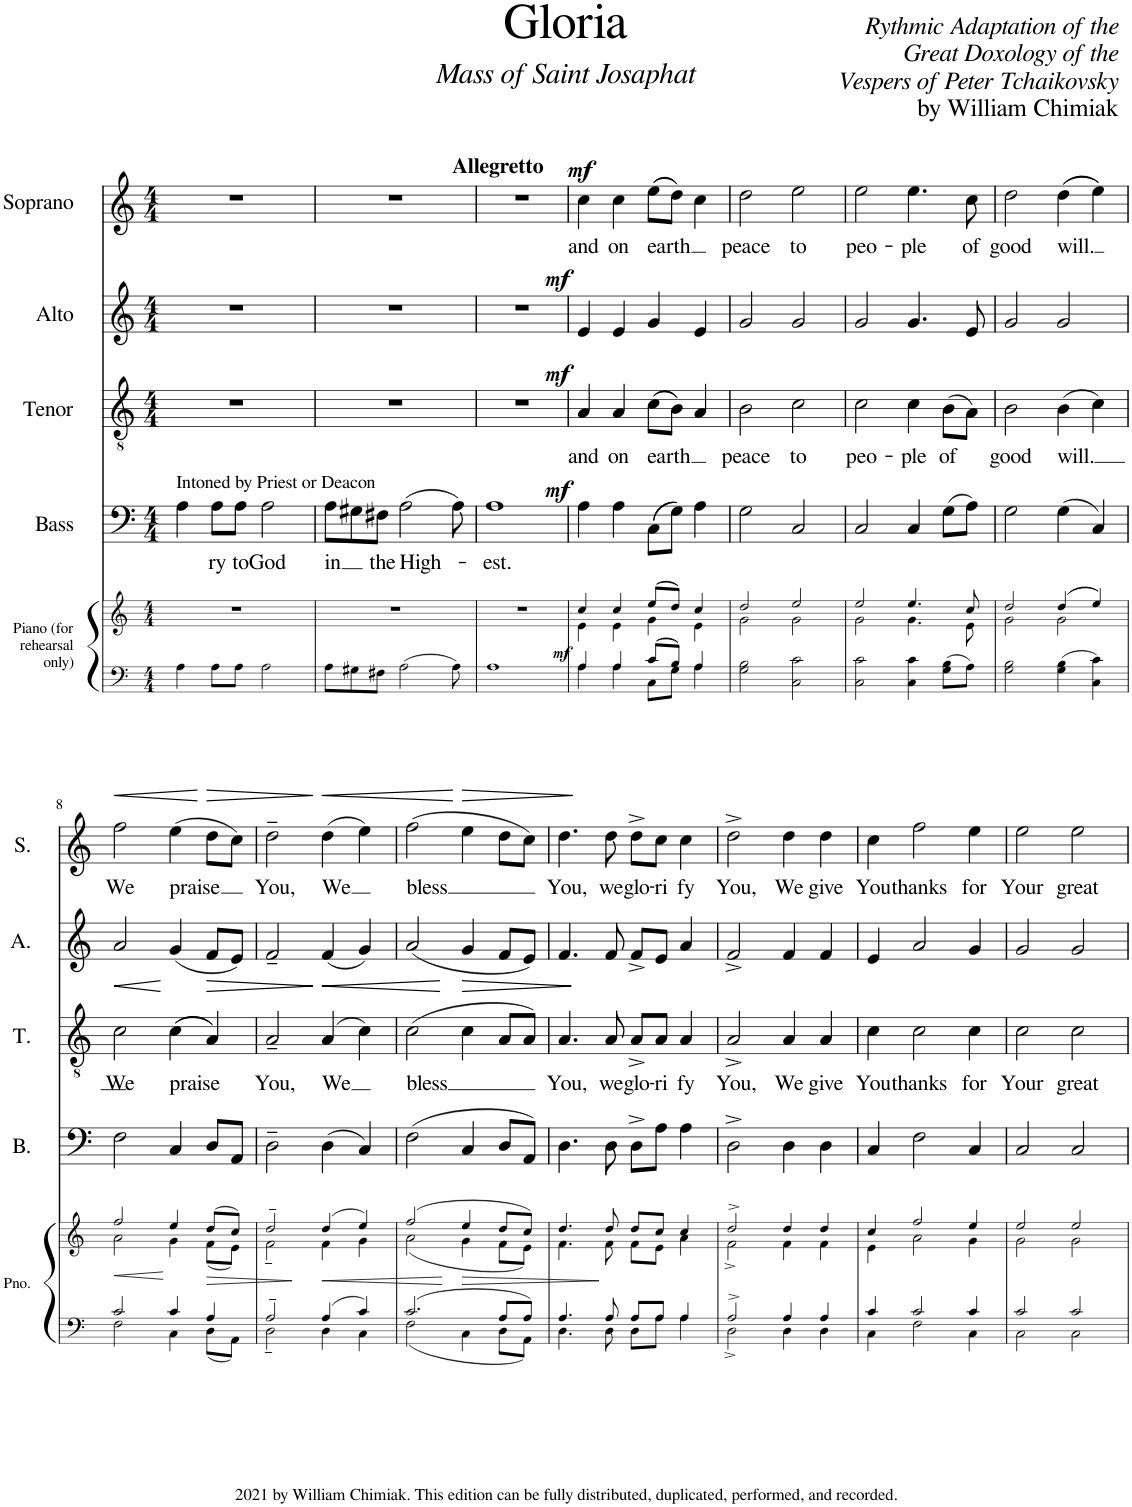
**kern	**kern	**dynam	**kern	**text	**dynam	**kern	**text	**dynam	**kern	**dynam	**kern	**text	**dynam
*part5	*part5	*part5	*part4	*part4	*part4	*part3	*part3	*part3	*part2	*part2	*part1	*part1	*part1
*staff6	*staff5	*staff5/6	*staff4	*staff4	*staff4	*staff3	*staff3	*staff3	*staff2	*staff2	*staff1	*staff1	*staff1
*I"Piano (for  rehearsal  only)	*	*	*I"Bass	*	*	*I"Tenor	*	*	*I"Alto	*	*I"Soprano	*	*
*I'Pno.	*	*	*I'B.	*	*	*I'T.	*	*	*I'A.	*	*I'S.	*	*
*stria5	*stria5	*	*	*	*	*	*	*	*	*	*	*	*
*clefF4	*clefG2	*	*clefF4	*	*	*clefGv2	*	*	*clefG2	*	*clefG2	*	*
*k[]	*k[]	*	*k[]	*	*	*k[]	*	*	*k[]	*	*k[]	*	*
*M4/4	*M4/4	*	*M4/4	*	*	*M4/4	*	*	*M4/4	*	*M4/4	*	*
=1	=1	=1	=1	=1	=1	=1	=1	=1	=1	=1	=1	=1	=1
!	!	!	!LO:TX:a:t=Intoned by Priest or Deacon	!	!	!	!	!	!	!	!	!	!
4A\	1r	.	4A\	.	.	1r	.	.	1r	.	1r	.	.
!	!	!	!	!LO:LY:b	!	!	!	!	!	!	!	!	!
8A\L	.	.	8A\L	-ry	.	.	.	.	.	.	.	.	.
!	!	!	!	!LO:LY:b	!	!	!	!	!	!	!	!	!
8A\J	.	.	8A\J	to	.	.	.	.	.	.	.	.	.
!	!	!	!	!LO:LY:b	!	!	!	!	!	!	!	!	!
2A\	.	.	2A\	God	.	.	.	.	.	.	.	.	.
=2	=2	=2	=2	=2	=2	=2	=2	=2	=2	=2	=2	=2	=2
!	!	!	!	!LO:LY:b	!	!	!	!	!	!	!	!	!
8A\L	1r	.	8A\L	in	.	1r	.	.	1r	.	1r	.	.
8G#X\	.	.	8G#X\	.	.	.	.	.	.	.	.	.	.
!	!	!	!	!LO:LY:b	!	!	!	!	!	!	!	!	!
8F#X\J	.	.	8F#X\J	the	.	.	.	.	.	.	.	.	.
!	!	!	!	!LO:LY:b	!	!	!	!	!	!	!	!	!
2A\	.	.	(2A\	High-	.	.	.	.	.	.	.	.	.
8A\	.	.	8A\)	.	.	.	.	.	.	.	.	.	.
=3	=3	=3	=3	=3	=3	=3	=3	=3	=3	=3	=3	=3	=3
!	!	!	!	!LO:LY:b	!	!	!	!	!	!	!	!	!
1A	1r	.	1A	-est.	.	1r	.	.	1r	.	1r	.	.
=4	=4	=4	=4	=4	=4	=4	=4	=4	=4	=4	=4	=4	=4
*^	*^	*	*	*	*	*	*	*	*	*	*	*	*
!	!	!	!	!	!	!	!	!	!	!	!	!	!LO:TX:a:B:t=Allegretto	!	!
!	!	!	!	!LO:DY:a=2	!	!	!LO:DY:a	!	!LO:LY:b	!LO:DY:a	!	!LO:DY:a	!	!LO:LY:b	!LO:DY:a
4A/	4A\	4cc/	4e\	mf	4A\	.	mf	4A/	and	mf	4e/	mf	4cc\	and	mf
!	!	!	!	!	!	!	!	!	!LO:LY:b	!	!	!	!	!LO:LY:b	!
4A/	4A\	4cc/	4e\	.	4A\	.	.	4A/	on	.	4e/	.	4cc\	on	.
!	!	!	!	!	!	!	!	!	!LO:LY:b	!	!	!	!	!LO:LY:b	!
8c/L	8C\L	((8ee/L	4g\	.	((8C\L	.	.	((8c\L	earth	.	4g/	.	((8ee\L	earth	.
8B/J	8G\J	8dd/J))	.	.	8G\J))	.	.	8B\J))	.	.	.	.	8dd\J))	.	.
4A/	4A\	4cc/	4e\	.	4A\	.	.	4A/	.	.	4e/	.	4cc\	.	.
=5	=5	=5	=5	=5	=5	=5	=5	=5	=5	=5	=5	=5	=5	=5	=5
!	!	!	!	!	!	!	!	!	!LO:LY:b	!	!	!	!	!LO:LY:b	!
*v	*v	*	*	*	*	*	*	*	*	*	*	*	*	*	*
2G\ 2B\	2dd/	2g\	.	2G\	.	.	2B\	-peace	.	2g/	.	2dd\	-peace	.
!	!	!	!	!	!	!	!	!LO:LY:b	!	!	!	!	!LO:LY:b	!
2C\ 2c\	2ee/	2g\	.	2C/	.	.	2c\	to	.	2g/	.	2ee\	to	.
=6	=6	=6	=6	=6	=6	=6	=6	=6	=6	=6	=6	=6	=6	=6
!	!	!	!	!	!	!	!	!LO:LY:b	!	!	!	!	!LO:LY:b	!
2C\ 2c\	2ee/	2g\	.	2C/	.	.	2c\	peo-	.	2g/	.	2ee\	peo-	.
!	!	!	!	!	!	!	!	!LO:LY:b	!	!	!	!	!LO:LY:b	!
4C\ 4c\	4.ee/	4.g\	.	4C/	.	.	4c\	-ple	.	4.g/	.	4.ee\	-ple	.
!	!	!	!	!	!	!	!	!LO:LY:b	!	!	!	!	!	!
8G\ 8B\L	.	.	.	(8G\L	.	.	(8B\L	of	.	.	.	.	.	.
!	!	!	!	!	!	!	!	!	!	!	!	!	!LO:LY:b	!
8A\J	8cc/	8e\	.	8A\J)	.	.	8A\J)	.	.	8e/	.	8cc\	of	.
=7	=7	=7	=7	=7	=7	=7	=7	=7	=7	=7	=7	=7	=7	=7
!	!	!	!	!	!	!	!	!LO:LY:b	!	!	!	!	!LO:LY:b	!
2G\ 2B\	2dd/	2g\	.	2G\	.	.	2B\	good	.	2g/	.	2dd\	good	.
!	!	!	!	!	!	!	!	!LO:LY:b	!	!	!	!	!LO:LY:b	!
4G\ 4B\	((4dd/	2g\	.	(4G\	.	.	(4B\	will.	.	2g/	.	((4dd\	will.	.
4C\ 4c\	4ee/))	.	.	4C/)	.	.	4c\)	.	.	.	.	4ee\))	.	.
!!LO:LB:g=z
=8	=8	=8	=8	=8	=8	=8	=8	=8	=8	=8	=8	=8	=8	=8
*^	*	*	*	*	*	*	*	*	*	*	*	*	*	*
!	!	!	!	!	!	!	!	!	!LO:LY:b	!LO:HP:b	!	!	!	!LO:LY:b	!LO:HP:b
2c/	2F\	2ff/	2a\	.	2F\	.	.	2c\	We	<	2a/	.	2ff\	We	<
!	!	!	!	!	!	!	!	!	!LO:LY:b	!	!	!	!	!LO:LY:b	!
4c/	4C\	4ee/	4g\	.	4C/	.	.	((4c\	praise	[	(4g/	.	(4ee\	praise	.
!	!	!	!	!	!	!	!	!	!	!LO:HP:b	!	!	!	!	!LO:HP:n=1:b
4A/	8D\L	(8dd/L	(8f\L	.	8D/L	.	.	4A/))	.	>	8f/L	.	8dd\L	.	[ >
.	8AA\J	8cc/J)	8e\J)	.	8AA/J	.	.	.	.	.	8e/J)	.	8cc\J)	.	.
=9	=9	=9	=9	=9	=9	=9	=9	=9	=9	=9	=9	=9	=9	=9	=9
!	!	!	!	!	!	!	!	!	!LO:LY:b	!	!	!	!	!LO:LY:b	!
2A~/	2D~\	2dd~/	2f~\	.	2D~\	.	.	2A~/	You,	.	2f~/	.	2dd~\	You,	.
!	!	!	!	!	!	!	!	!	!LO:LY:b	!LO:HP:n=1:b	!	!	!	!LO:LY:b	!LO:HP:n=1:b
4A/	4D\	(4dd/	4f\	.	(4D\	.	.	(4A/	We	] <	(4f/	.	(4dd\	We	] <
4c/	4C\	4ee/)	4g\	.	4C/)	.	.	4c\)	.	.	4g/)	.	4ee\)	.	.
=10	=10	=10	=10	=10	=10	=10	=10	=10	=10	=10	=10	=10	=10	=10	=10
!	!	!	!	!	!	!	!	!	!LO:LY:b	!	!	!	!	!LO:LY:b	!
2.c/	2F\	(2ff/	(2a\	.	(2F\	.	.	(2c\	-bless	.	(2a/	.	(2ff\	-bless	.
!	!	!	!	!	!	!	!	!	!	!LO:HP:n=1:b	!	!	!	!	!LO:HP:n=1:b
.	4C\	4ee/	4g\	.	4C/	.	.	4c\	.	[ >	4g/	.	4ee\	.	[ >
8A/L	8D\L	8dd/L	8f\L	.	8D/L	.	.	8A/L	.	.	8f/L	.	8dd\L	.	.
8A/J	8AA\J	8cc/J)	8e\J)	.	8AA/J)	.	.	8A/J)	.	.	8e/J)	.	8cc\J)	.	.
=11	=11	=11	=11	=11	=11	=11	=11	=11	=11	=11	=11	=11	=11	=11	=11
!	!	!	!	!	!	!	!	!	!LO:LY:b	!	!	!	!	!LO:LY:b	!
4.A/	4.D\	4.dd/	4.f\	.	4.D\	.	.	4.A/	You,	.	4.f/	.	4.dd\	You,	.
!	!	!	!	!	!	!	!	!	!LO:LY:b	!	!	!	!	!LO:LY:b	!
8A/	8D\	8dd/	8f\	.	8D\	.	.	8A/	we	]	8f/	.	8dd\	we	]
!	!	!	!	!	!	!	!	!	!LO:LY:b	!	!	!	!	!LO:LY:b	!
8A/L	8D\L	8dd/L	8f\L	.	8D^\L	.	.	8A^/L	glo-	.	8f^/L	.	8dd^\L	glo-	.
!	!	!	!	!	!	!	!	!	!LO:LY:b	!	!	!	!	!LO:LY:b	!
8A/J	8A\J	8cc/J	8e\J	.	8A\J	.	.	8A/J	-ri	.	8e/J	.	8cc\J	-ri	.
!	!	!	!	!	!	!	!	!	!LO:LY:b	!	!	!	!	!LO:LY:b	!
4A/	4A\	4cc/	4a\	.	4A\	.	.	4A/	fy	.	4a/	.	4cc\	fy	.
=12	=12	=12	=12	=12	=12	=12	=12	=12	=12	=12	=12	=12	=12	=12	=12
!	!	!	!	!	!	!	!	!	!LO:LY:b	!	!	!	!	!LO:LY:b	!
2A^/	2D^\	2dd^/	2f^\	.	2D^\	.	.	2A^/	You,	.	2f^/	.	2dd^\	You,	.
!	!	!	!	!	!	!	!	!	!LO:LY:b	!	!	!	!	!LO:LY:b	!
4A/	4D\	4dd/	4f\	.	4D\	.	.	4A/	We	.	4f/	.	4dd\	We	.
!	!	!	!	!	!	!	!	!	!LO:LY:b	!	!	!	!	!LO:LY:b	!
4A/	4D\	4dd/	4f\	.	4D\	.	.	4A/	give	.	4f/	.	4dd\	give	.
=13	=13	=13	=13	=13	=13	=13	=13	=13	=13	=13	=13	=13	=13	=13	=13
!	!	!	!	!	!	!	!	!	!LO:LY:b	!	!	!	!	!LO:LY:b	!
4c/	4C\	4cc/	4e\	.	4C/	.	.	4c\	You	.	4e/	.	4cc\	You	.
!	!	!	!	!	!	!	!	!	!LO:LY:b	!	!	!	!	!LO:LY:b	!
2c/	2F\	2ff/	2a\	.	2F\	.	.	2c\	thanks	.	2a/	.	2ff\	thanks	.
!	!	!	!	!	!	!	!	!	!LO:LY:b	!	!	!	!	!LO:LY:b	!
4c/	4C\	4ee/	4g\	.	4C/	.	.	4c\	for	.	4g/	.	4ee\	for	.
=14	=14	=14	=14	=14	=14	=14	=14	=14	=14	=14	=14	=14	=14	=14	=14
!	!	!	!	!	!	!	!	!	!LO:LY:b	!	!	!	!	!LO:LY:b	!
2c/	2C\	2ee/	2g\	.	2C/	.	.	2c\	Your	.	2g/	.	2ee\	Your	.
!	!	!	!	!	!	!	!	!	!LO:LY:b	!	!	!	!	!LO:LY:b	!
2c/	2C\	2ee/	2g\	.	2C/	.	.	2c\	great	.	2g/	.	2ee\	great	.
*v	*v	*	*	*	*	*	*	*	*	*	*	*	*	*	*
*	*v	*v	*	*	*	*	*	*	*	*	*	*	*	*
=	=	=	=	=	=	=	=	=	=	=	=	=	=
*-	*-	*-	*-	*-	*-	*-	*-	*-	*-	*-	*-	*-	*-
